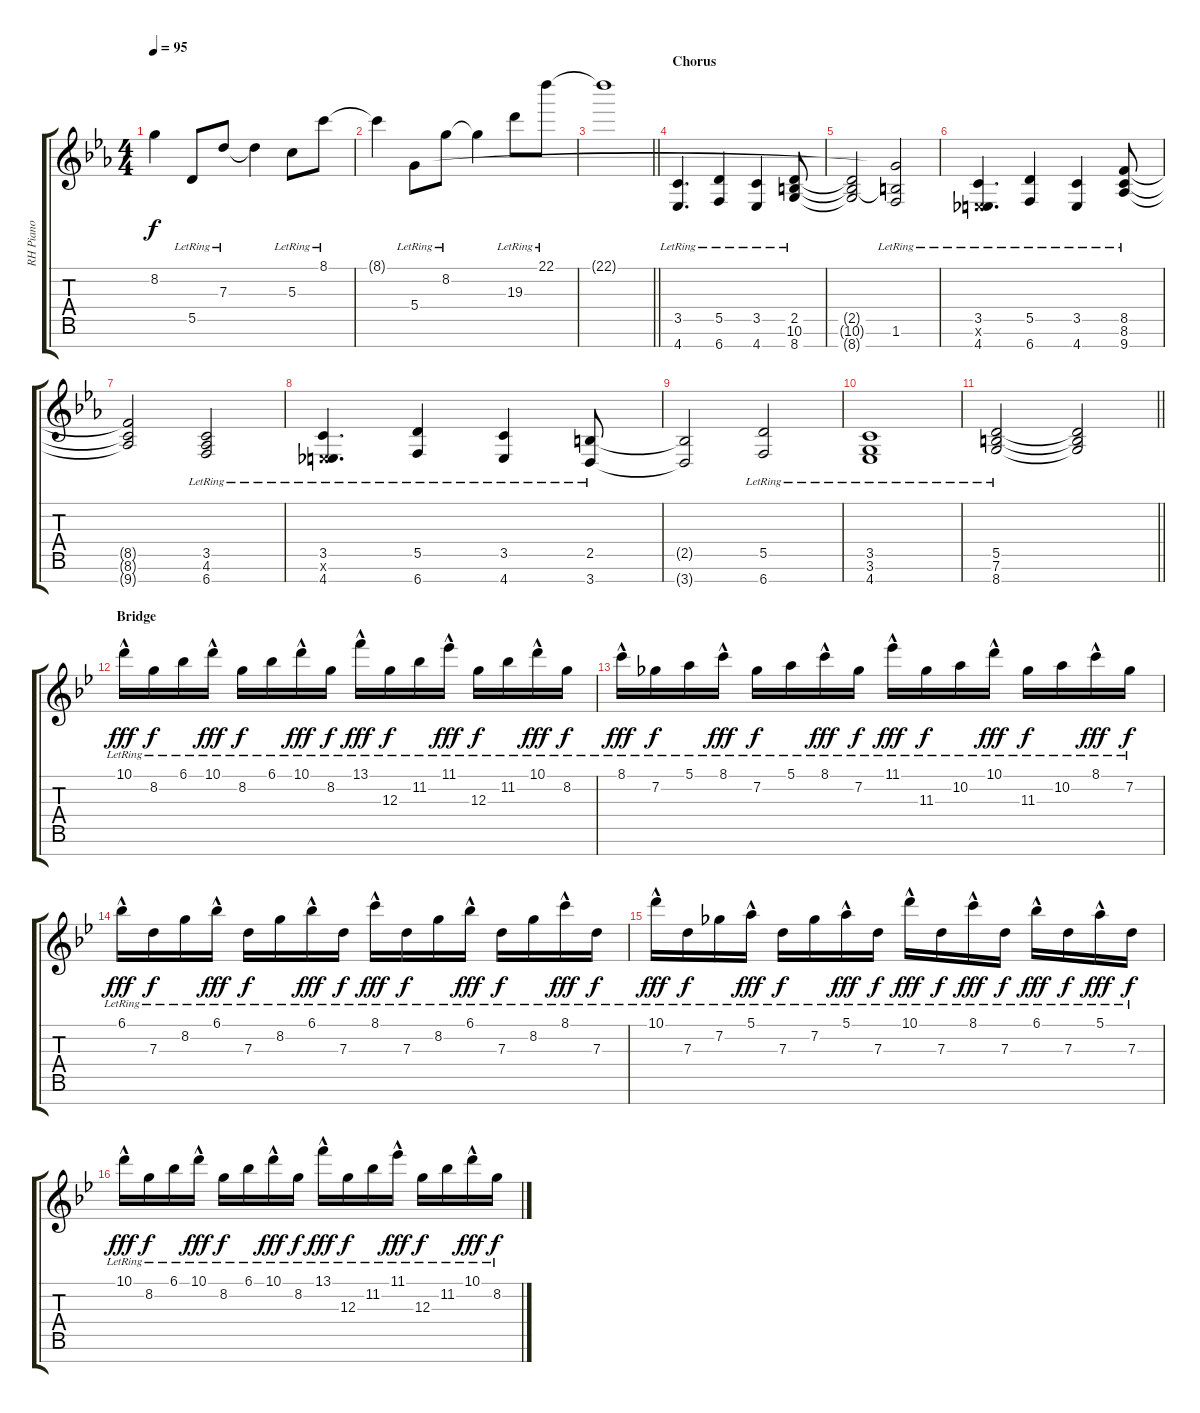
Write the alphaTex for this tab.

\track ("RH Piano" "RH Piano") {instrument acousticgrandpiano}
\staff {score tabs}
\tuning (E5 B4 G4 D4 A3 E3 B2) {hide}
\ts (4 4)
\tempo 95
\clef g2
\ks cminor
8.2{t}.4{dy f} 5.5{lr}.8 7.3{lr}.8 7.3{t}.4 5.3{lr}.8 8.1{lr}.8 |
8.1{t}.4 5.4{lr}.8 8.2{lr}.8 8.2{t}.4 19.3{lr}.8 22.1{lr}.8 |
\barLineRight lightlight
22.1{t}.1 |
\section ("" "Chorus")
(3.5{lr} 4.7{lr}).4{d volume 10 instrument drawbarorgan} (5.5{lr} 6.7{lr}).4 (3.5{lr} 4.7{lr}).4 (2.5{lr} 10.6{lr} 8.7{lr}).8 |
(2.5{t} 10.6{t} 8.7{t}).2 (5.4{t} 2.5{t} 1.6{lr}).2 |
(3.5{lr} 0.6{x} 4.7{lr}).4{d} (5.5{lr} 6.7{lr}).4 (3.5{lr} 4.7{lr}).4 (8.5{lr} 8.6{lr} 9.7{lr}).8 |
(8.5{t} 8.6{t} 9.7{t}).2 (3.5{lr} 4.6{lr} 6.7{lr}).2 |
(3.5{lr} 0.6{x} 4.7{lr}).4{d} (5.5{lr} 6.7{lr}).4 (3.5{lr} 4.7{lr}).4 (2.5{lr} 3.7{lr}).8 |
(2.5{t} 3.7{t}).2 (5.5{lr} 6.7{lr}).2 |
(3.5{lr} 3.6{lr} 4.7{lr}).1 |
\barLineRight lightlight
(5.5{lr} 7.6{lr} 8.7{lr}).2 (5.5{t} 7.6{t} 8.7{t}).2 |
\section ("" "Bridge")
\ks gminor
10.1{hac lr}.16{dy fff volume 13 instrument acousticgrandpiano} 8.2{lr}.16{dy f} 6.1{lr}.16 10.1{hac lr}.16{dy fff} 8.2{lr}.16{dy f} 6.1{lr}.16 10.1{hac lr}.16{dy fff} 8.2{lr}.16{dy f} 13.1{hac lr}.16{dy fff} 12.3{lr}.16{dy f} 11.2{lr}.16 11.1{hac lr}.16{dy fff} 12.3{lr}.16{dy f} 11.2{lr}.16 10.1{hac lr}.16{dy fff} 8.2{lr}.16{dy f} |
8.1{hac lr}.16{dy fff} 7.2{lr}.16{dy f} 5.1{lr}.16 8.1{hac lr}.16{dy fff} 7.2{lr}.16{dy f} 5.1{lr}.16 8.1{hac lr}.16{dy fff} 7.2{lr}.16{dy f} 11.1{hac lr}.16{dy fff} 11.3{lr}.16{dy f} 10.2{lr}.16 10.1{hac lr}.16{dy fff} 11.3{lr}.16{dy f} 10.2{lr}.16 8.1{hac lr}.16{dy fff} 7.2{lr}.16{dy f} |
6.1{hac lr}.16{dy fff} 7.3{lr}.16{dy f} 8.2{lr}.16 6.1{hac lr}.16{dy fff} 7.3{lr}.16{dy f} 8.2{lr}.16 6.1{hac lr}.16{dy fff} 7.3{lr}.16{dy f} 8.1{hac lr}.16{dy fff} 7.3{lr}.16{dy f} 8.2{lr}.16 6.1{hac lr}.16{dy fff} 7.3{lr}.16{dy f} 8.2{lr}.16 8.1{hac lr}.16{dy fff} 7.3{lr}.16{dy f} |
10.1{hac lr}.16{dy fff} 7.3{lr}.16{dy f} 7.2{lr}.16 5.1{hac lr}.16{dy fff} 7.3{lr}.16{dy f} 7.2{lr}.16 5.1{hac lr}.16{dy fff} 7.3{lr}.16{dy f} 10.1{hac lr}.16{dy fff} 7.3{lr}.16{dy f} 8.1{hac lr}.16{dy fff} 7.3{lr}.16{dy f} 6.1{hac lr}.16{dy fff} 7.3{lr}.16{dy f} 5.1{hac lr}.16{dy fff} 7.3{lr}.16{dy f} |
10.1{hac lr}.16{dy fff} 8.2{lr}.16{dy f} 6.1{lr}.16 10.1{hac lr}.16{dy fff} 8.2{lr}.16{dy f} 6.1{lr}.16 10.1{hac lr}.16{dy fff} 8.2{lr}.16{dy f} 13.1{hac lr}.16{dy fff} 12.3{lr}.16{dy f} 11.2{lr}.16 11.1{hac lr}.16{dy fff} 12.3{lr}.16{dy f} 11.2{lr}.16 10.1{hac lr}.16{dy fff} 8.2{lr}.16{dy f}
